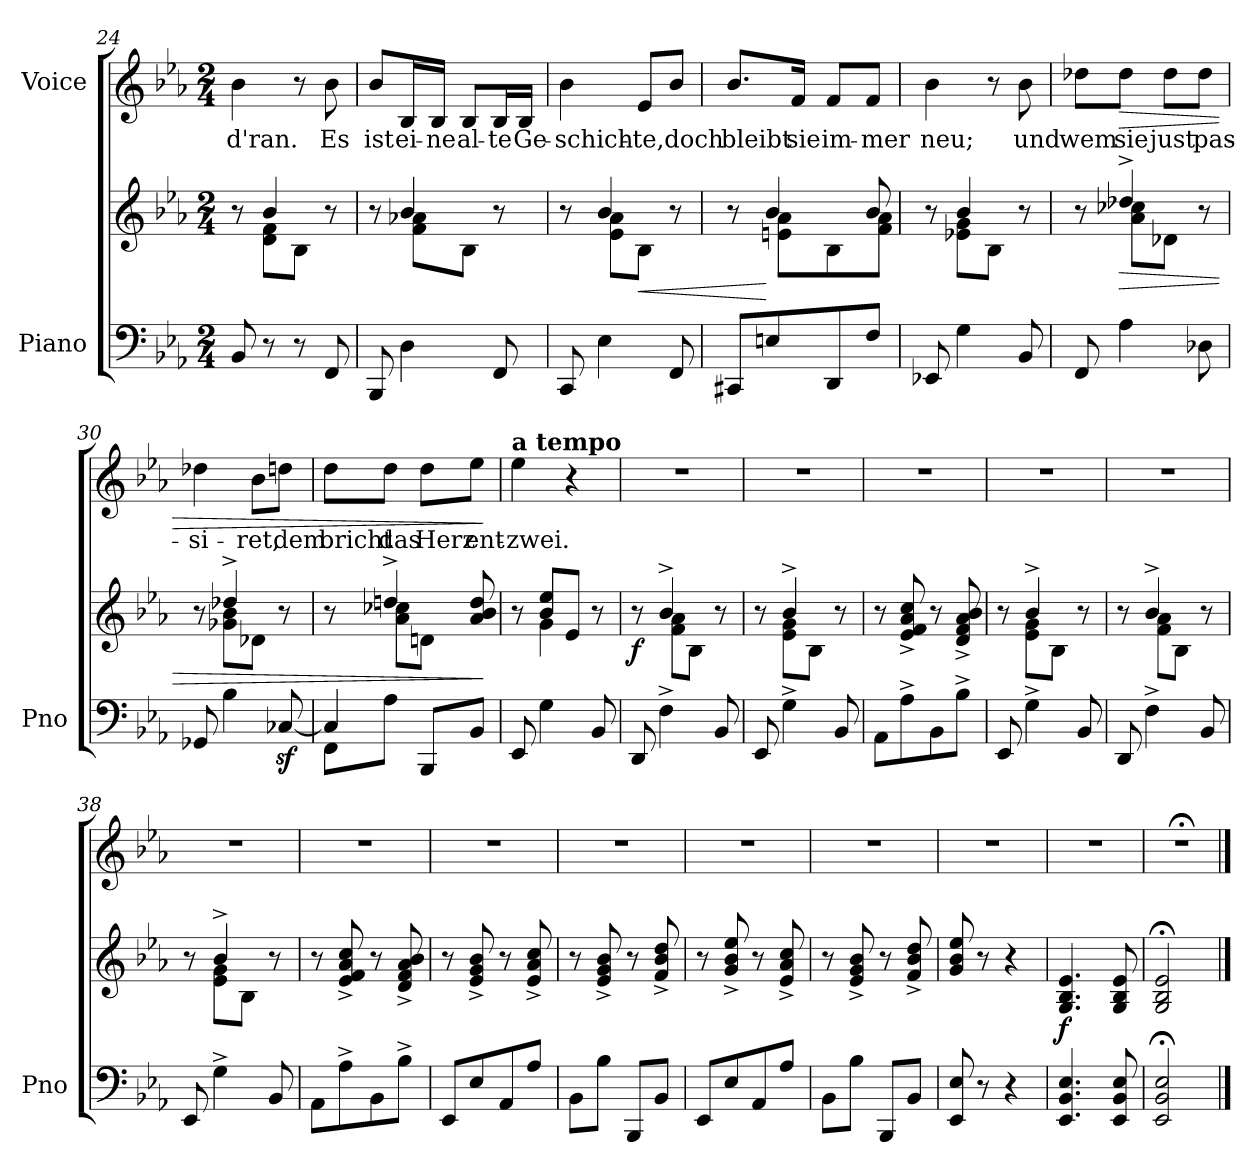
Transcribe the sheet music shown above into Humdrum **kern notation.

**kern	**kern	**dynam	**kern	**text	**dynam
*part2	*part2	*part2	*part1	*part1	*part1
*staff3	*staff2	*staff2/3	*staff1	*staff1	*staff1
*I"Piano	*	*	*I"Voice	*	*
*I'Pno	*	*	*	*	*
*clefF4	*clefG2	*	*clefG2	*	*
*k[b-e-a-]	*k[b-e-a-]	*	*k[b-e-a-]	*	*
*M2/4	*M2/4	*	*M2/4	*	*
=24	=24	=24	=24	=24	=24
*	*^	*	*	*	*
!	!	!	!	!	!LO:LY:b	!
8BB-/	8r	8ryy	.	4b-\	d'ran.	.
8r	4b-/	8d\ 8f\L	.	.	.	.
8r	.	8B-\J	.	8r	.	.
!	!	!	!	!	!LO:LY:b	!
8FF/	8r	8ryy	.	8b-\	Es	.
=25	=25	=25	=25	=25	=25	=25
!	!	!	!	!	!LO:LY:b	!
8BBB-/	8r	8ryy	.	8b-/L	ist	.
!	!	!	!	!	!LO:LY:b	!
4D\	4b-/	8f\ 8a-X\L	.	16B-/L	ei-	.
!	!	!	!	!	!LO:LY:b	!
.	.	.	.	16B-/JJ	-ne	.
!	!	!	!	!	!LO:LY:b	!
.	.	8B-\J	.	8B-/L	al-	.
!	!	!	!	!	!LO:LY:b	!
8FF/	8r	8ryy	.	16B-/L	-te	.
!	!	!	!	!	!LO:LY:b	!
.	.	.	.	16B-/JJ	Ge-	.
=26	=26	=26	=26	=26	=26	=26
!	!	!	!	!	!LO:LY:b	!
8CC/	8r	8ryy	.	4b-\	-schich-	.
4E-\	4b-/	8e-\ 8a-\L	.	.	.	.
!	!	!	!LO:HP:b	!	!LO:LY:b	!
.	.	8B-\J	<	8e-/L	-te,	.
!	!	!	!	!	!LO:LY:b	!
8FF/	8r	8ryy	.	8b-/J	doch	.
!!LO:LB:g=z
=27	=27	=27	=27	=27	=27	=27
!	!	!	!	!	!LO:LY:b	!
8CC#X/L	8r	8ryy	.	8.b-/L	bleibt	.
8En/	4b-/	8en\ 8a-\L	[	.	.	.
!	!	!	!	!	!LO:LY:b	!
.	.	.	.	16f/Jk	sie	.
!	!	!	!	!	!LO:LY:b	!
8DD/	.	8B-\	.	8f/L	im-	.
!	!	!	!	!	!LO:LY:b	!
8F/J	8b-/	8f\ 8a-\J	.	8f/J	-mer	.
=28	=28	=28	=28	=28	=28	=28
!	!	!	!	!	!LO:LY:b	!
8EE-X/	8r	8ryy	.	4b-\	neu;	.
4G\	4b-/	8e-X\ 8g\L	.	.	.	.
.	.	8B-\J	.	8r	.	.
!	!	!	!	!	!LO:LY:b	!
8BB-/	8r	8ryy	.	8b-\	und	.
=29	=29	=29	=29	=29	=29	=29
!	!	!	!	!	!LO:LY:b	!
8FF/	8r	8ryy	.	8dd-X\L	wem	.
*	*	*	*	*MM70	*	*
!	!	!	!LO:HP:b	!	!LO:LY:b	!LO:HP:b
4A-\	4dd-X^/	8a-\ 8cc-X\L	>	8dd-\J	sie	>
*	*	*	*	*MM69	*	*
!	!	!	!	!	!LO:LY:b	!
.	.	8d-X\J	.	8dd-\L	just	.
*	*	*	*	*MM68	*	*
!	!	!	!	!	!LO:LY:b	!
8D-X\	8r	8ryy	.	8dd-\J	pas-	.
=30	=30	=30	=30	=30	=30	=30
*	*	*	*	*MM67	*	*
!	!	!	!	!	!LO:LY:b	!
8GG-X/	8r	8ryy	.	4dd-X\	-si-	.
4B-\	4dd-X^/	8g-X\ 8b-\L	.	.	.	.
*	*	*	*	*MM65	*	*
!	!	!	!	!	!LO:LY:b	!
.	.	8d-X\J	.	8b-\L	-ret,	.
*	*	*	*	*MM64	*	*
!	!	!	!	!	!LO:LY:b	!
[8C-Xz>/	8r	8ryy	.	8ddn\J	dem	.
=31	=31	=31	=31	=31	=31	=31
*	*	*	*	*MM63	*	*
*^	*	*	*	*	*	*
!	!	!	!	!	!	!LO:LY:b	!
4C-/]	8FF\L	8r	8ryy	.	8dd\L	bricht	.
*	*	*	*	*	*MM62	*	*
!	!	!	!	!	!	!LO:LY:b	!
.	8A-\J	4ddn^/	8a-\ 8cc-X\L	.	8dd\J	das	.
*	*	*	*	*	*MM61	*	*
!	!	!	!	!	!	!LO:LY:b	!
8BBB-/L	4ryy	.	8dn\J	.	8dd\L	Herz	.
*	*	*	*	*	*MM60	*	*
!	!	!	!	!	!	!LO:LY:b	!
8BB-/J	.	8a-/ 8b-/ 8dd/	8ryy	.	8ee-\J	ent-	.
*v	*v	*	*	*	*	*	*
*	*v	*v	*	*	*	*
.	.	]	.	.	]
!!LO:LB:g=z
=32	=32	=32	=32	=32	=32
*	*^	*	*	*	*
!	!	!	!	!LO:TX:a:B:t=a tempo	!	!
!	!	!	!	!	!LO:LY:b	!
8EE-/	8r	8ryy	.	4ee-\	-zwei.	.
4G\	8b-/ 8ee-/L	4g\	.	.	.	.
.	8e-/J	.	.	4r	.	.
8BB-/	8r	8ryy	.	.	.	.
=33	=33	=33	=33	=33	=33	=33
!	!	!	!LO:DY:b	!	!	!
8DD/	8r	8ryy	f	2r	.	.
4F^\	4b-^/	8f\ 8a-\L	.	.	.	.
.	.	8B-\J	.	.	.	.
8BB-/	8r	8ryy	.	.	.	.
=34	=34	=34	=34	=34	=34	=34
8EE-/	8r	8ryy	.	2r	.	.
4G^\	4b-^/	8e-\ 8g\L	.	.	.	.
.	.	8B-\J	.	.	.	.
8BB-/	8r	8ryy	.	.	.	.
*	*v	*v	*	*	*	*
=35	=35	=35	=35	=35	=35
8AA-\L	8r	.	2r	.	.
8A-^\	8e-/^ 8f/^ 8a-/^ 8cc/^	.	.	.	.
8BB-\	8r	.	.	.	.
8B-^\J	8d/^ 8f/^ 8a-/^ 8b-/^	.	.	.	.
=36	=36	=36	=36	=36	=36
*	*^	*	*	*	*
8EE-/	8r	8ryy	.	2r	.	.
4G^\	4b-^/	8e-\ 8g\L	.	.	.	.
.	.	8B-\J	.	.	.	.
8BB-/	8r	8ryy	.	.	.	.
=37	=37	=37	=37	=37	=37	=37
8DD/	8r	8ryy	.	2r	.	.
4F^\	4b-^/	8f\ 8a-\L	.	.	.	.
.	.	8B-\J	.	.	.	.
8BB-/	8r	8ryy	.	.	.	.
=38	=38	=38	=38	=38	=38	=38
8EE-/	8r	8ryy	.	2r	.	.
4G^\	4b-^/	8e-\ 8g\L	.	.	.	.
.	.	8B-\J	.	.	.	.
8BB-/	8r	8ryy	.	.	.	.
*	*v	*v	*	*	*	*
!!LO:LB:g=z
=39	=39	=39	=39	=39	=39
8AA-\L	8r	.	2r	.	.
8A-^\	8e-/^ 8f/^ 8a-/^ 8cc/^	.	.	.	.
8BB-\	8r	.	.	.	.
8B-^\J	8d/^ 8f/^ 8a-/^ 8b-/^	.	.	.	.
=40	=40	=40	=40	=40	=40
8EE-/L	8r	.	2r	.	.
8E-/	8e-/^ 8g/^ 8b-/^	.	.	.	.
8AA-/	8r	.	.	.	.
8A-/J	8e-/^ 8a-/^ 8cc/^	.	.	.	.
=41	=41	=41	=41	=41	=41
8BB-\L	8r	.	2r	.	.
8B-\J	8e-/^ 8g/^ 8b-/^	.	.	.	.
8BBB-/L	8r	.	.	.	.
8BB-/J	8f/^ 8b-/^ 8dd/^	.	.	.	.
=42	=42	=42	=42	=42	=42
8EE-/L	8r	.	2r	.	.
8E-/	8g/^ 8b-/^ 8ee-/^	.	.	.	.
8AA-/	8r	.	.	.	.
8A-/J	8e-/^ 8a-/^ 8cc/^	.	.	.	.
=43	=43	=43	=43	=43	=43
8BB-\L	8r	.	2r	.	.
8B-\J	8e-/^ 8g/^ 8b-/^	.	.	.	.
8BBB-/L	8r	.	.	.	.
8BB-/J	8f/^ 8b-/^ 8dd/^	.	.	.	.
=44	=44	=44	=44	=44	=44
8EE-/ 8E-/	8g/ 8b-/ 8ee-/	.	2r	.	.
8r	8r	.	.	.	.
4r	4r	.	.	.	.
=45	=45	=45	=45	=45	=45
!	!	!LO:DY:b	!	!	!
4.EE-/ 4.BB-/ 4.E-/	4.G/ 4.B-/ 4.e-/	f	2r	.	.
8EE-/ 8BB-/ 8E-/	8G/ 8B-/ 8e-/	.	.	.	.
=46	=46	=46	=46	=46	=46
2EE-/;< 2BB-/;< 2E-/;<	2G/;< 2B-/;< 2e-/;<	.	2r;<	.	.
==	==	==	==	==	==
*-	*-	*-	*-	*-	*-
